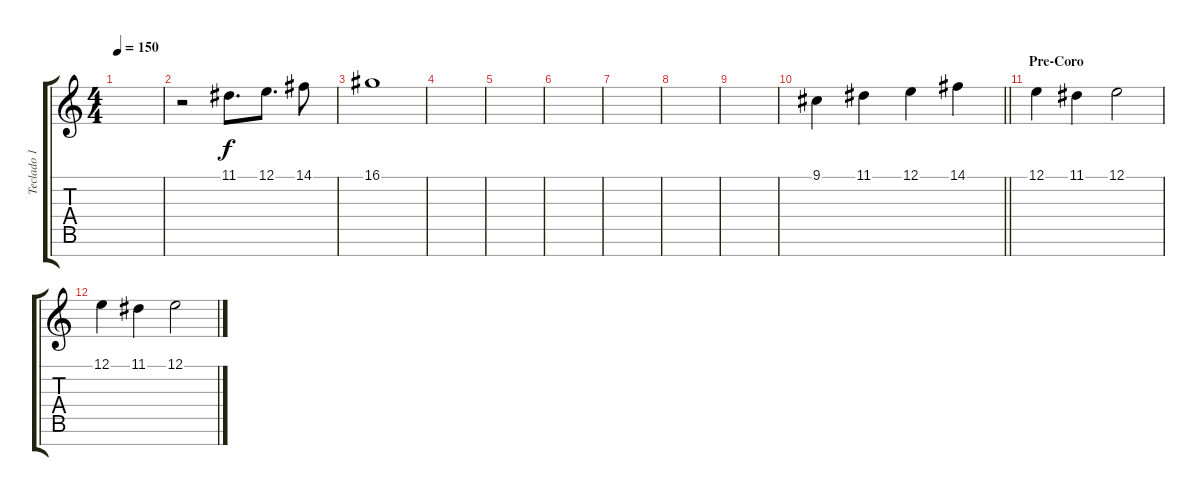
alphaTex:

\track ("Teclado 1" "Teclado 1") {instrument pad1newage}
\staff {score tabs}
\tuning (E4 B3 G3 D3 A2 E2 B1) {hide}
\ts (4 4)
\tempo 150
\clef g2
\ks c
|
r.2 11.1.8{d} 12.1.8{d} 14.1.8 |
16.1.1 |
|
|
|
|
|
|
\barLineRight lightlight
9.1.4 11.1.4 12.1.4 14.1.4 |
\section ("" "Pre-Coro")
12.1.4 11.1.4 12.1.2 |
12.1.4 11.1.4 12.1.2
